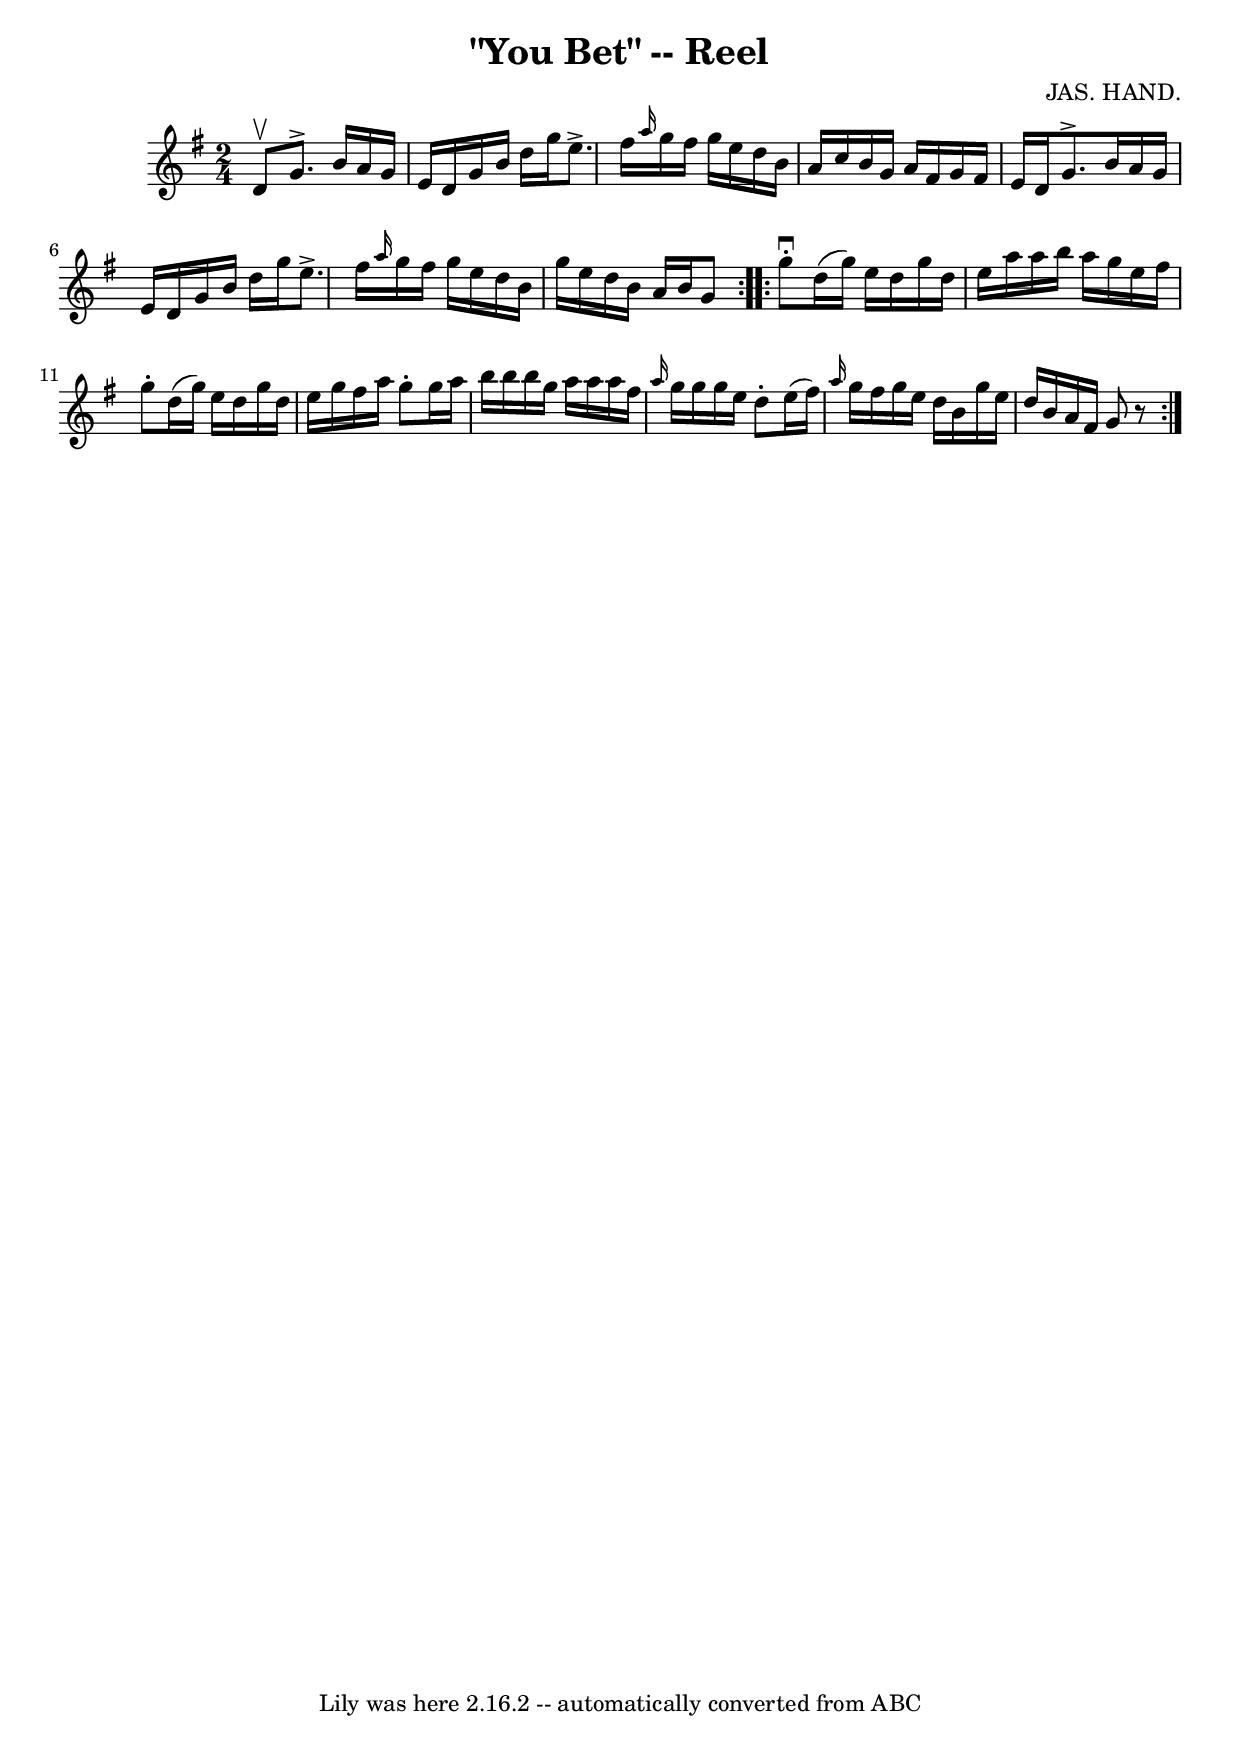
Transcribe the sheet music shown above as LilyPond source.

\version "2.7.40"
\include "Mammoth.ily"
\header {
	book = "Ryan's Mammoth Collection"
	composer = "JAS. HAND."
	crossRefNumber = "1"
	footnotes = "\\\\141"
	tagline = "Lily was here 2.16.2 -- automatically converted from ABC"
	title = "\"You Bet\" -- Reel"
}
voicedefault =  {
\set Score.defaultBarType = "empty"

\repeat volta 2 {
\time 2/4 \key g \major d'8^\upbow |
 g'8.^\accent b'16 a'16 
 g'16 e'16 d'16    |
 g'16 b'16 d''16 g''16 e''8. 
^\accent fis''16    |
 \grace { a''16  } g''16 fis''16 g''16 
 e''16 d''16 b'16 a'16 c''16    |
 b'16 g'16 a'16   
 fis'16 g'16 fis'16 e'16 d'16    |
 g'8.^\accent b'16  
 a'16 g'16 e'16 d'16    |
 g'16 b'16 d''16 g''16    
e''8.^\accent fis''16    |
 \grace { a''16  } g''16 fis''16    
g''16 e''16 d''16 b'16 g''16 e''16    |
 d''16 b'16   
 a'16 b'16 g'8    } \repeat volta 2 { g''8^\downbow-. d''16 (
g''16) e''16 d''16 g''16 d''16    |
 e''16 a''16    
a''16 b''16 a''16 g''16 e''16 fis''16    |
 g''8 -.   
d''16 (g''16) e''16 d''16 g''16 d''16    |
 e''16    
g''16 fis''16 a''16 g''8 -. g''16 a''16    |
 b''16    
b''16 b''16 g''16 a''16 a''16 a''16 fis''16    |
 
\grace { a''16  } g''16 g''16 g''16 e''16 d''8 -. e''16 (
fis''16)   |
 \grace { a''16  } g''16 fis''16 g''16    
e''16 d''16 b'16 g''16 e''16    |
 d''16 b'16 a'16    
fis'16 g'8    r8 }   
}

\score{
    <<

	\context Staff="default"
	{
	    \voicedefault 
	}

    >>
	\layout {
	}
	\midi {}
}
